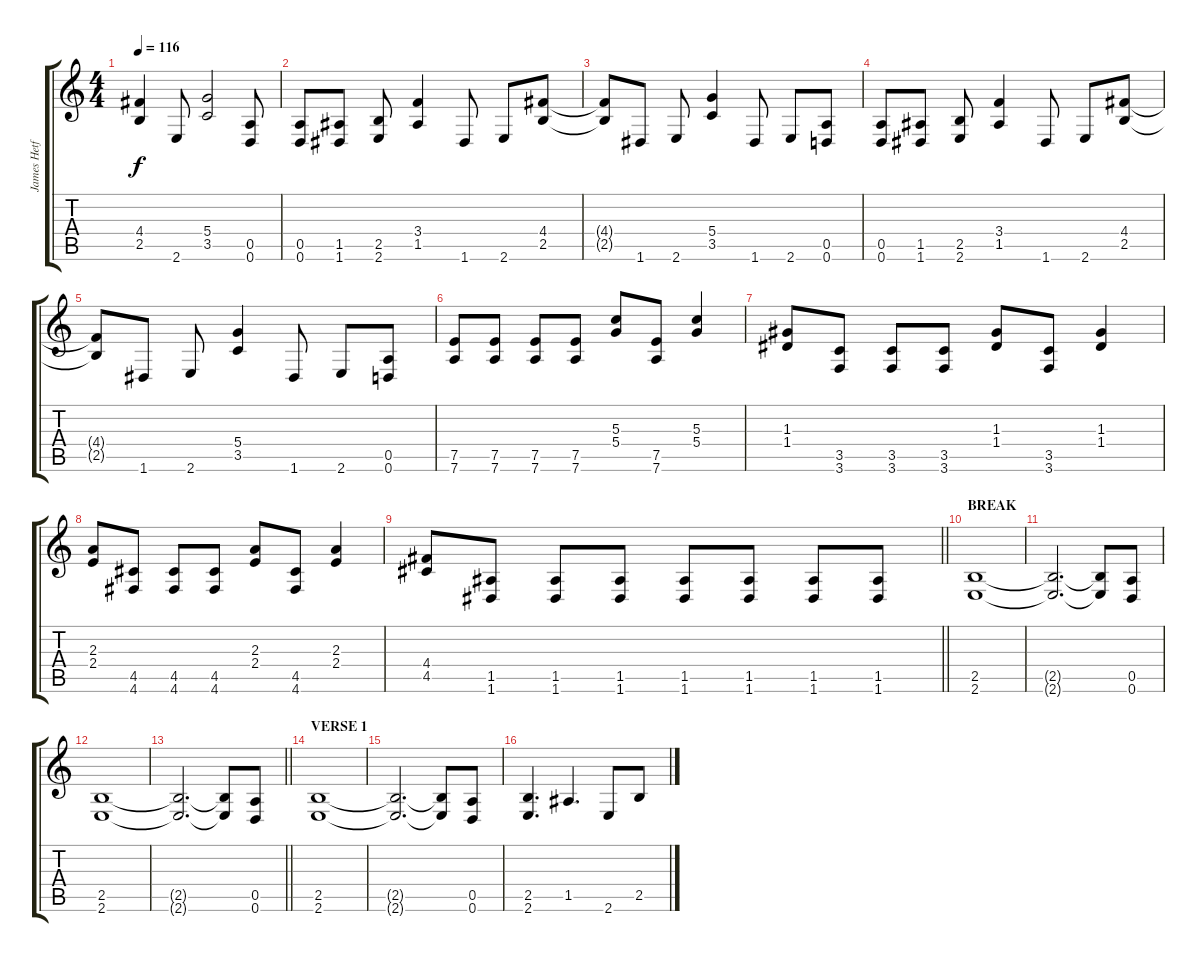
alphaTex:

\track ("James Hetfeild (Rhythm)" "James Hetf") {instrument overdrivenguitar}
\staff {score tabs}
\tuning (E4 B3 G3 D3 A2 D2) {hide}
\ts (4 4)
\tempo 116
\clef g2
\ks c
(4.4{t} 2.5{t}).4{dy f} 2.6.8 (5.4 3.5).2 (0.5 0.6).8 |
(0.5 0.6).8 (1.5 1.6).8 (2.5 2.6).8 (3.4 1.5).4 1.6.8 2.6.8 (4.4 2.5).8 |
(4.4{t} 2.5{t}).8 1.6.8 2.6.8 (5.4 3.5).4 1.6.8 2.6.8 (0.5 0.6).8 |
(0.5 0.6).8 (1.5 1.6).8 (2.5 2.6).8 (3.4 1.5).4 1.6.8 2.6.8 (4.4 2.5).8 |
(4.4{t} 2.5{t}).8 1.6.8 2.6.8 (5.4 3.5).4 1.6.8 2.6.8 (0.5 0.6).8 |
(7.5 7.6).8 (7.5 7.6).8 (7.5 7.6).8 (7.5 7.6).8 (5.3 5.4).8 (7.5 7.6).8 (5.3 5.4).4 |
(1.3 1.4).8 (3.5 3.6).8 (3.5 3.6).8 (3.5 3.6).8 (1.3 1.4).8 (3.5 3.6).8 (1.3 1.4).4 |
(2.3 2.4).8 (4.5 4.6).8 (4.5 4.6).8 (4.5 4.6).8 (2.3 2.4).8 (4.5 4.6).8 (2.3 2.4).4 |
\barLineRight lightlight
(4.4 4.5).8 (1.5 1.6).8 (1.5 1.6).8 (1.5 1.6).8 (1.5 1.6).8 (1.5 1.6).8 (1.5 1.6).8 (1.5 1.6).8 |
\section ("" "BREAK")
(2.5 2.6).1 |
(2.5{t} 2.6{t}).2{d} (2.5{t} 2.6{t}).8 (0.5 0.6).8 |
(2.5 2.6).1 |
\barLineRight lightlight
(2.5{t} 2.6{t}).2{d} (2.5{t} 2.6{t}).8 (0.5 0.6).8{instrument acousticguitarsteel} |
\section ("" "VERSE 1")
(2.5 2.6).1 |
(2.5{t} 2.6{t}).2{d} (2.5{t} 2.6{t}).8 (0.5 0.6).8 |
(2.5 2.6).4{d} 1.5.4{d} 2.6.8 2.5.8
